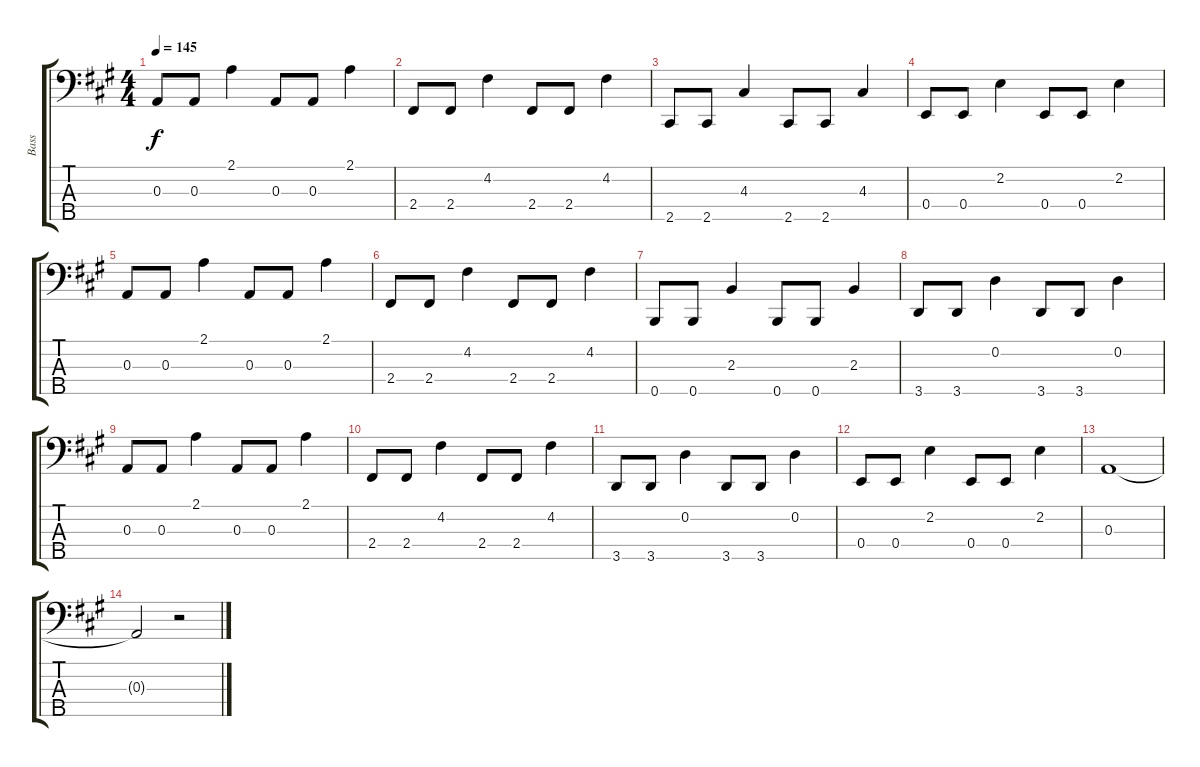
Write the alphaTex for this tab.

\track ("Bass" "Bass") {instrument electricbassfinger}
\staff {score tabs}
\tuning (G2 D2 A1 E1 B0) {hide}
\ts (4 4)
\tempo 145
\clef f4
\ks a
0.3.8{dy f} 0.3.8 2.1.4 0.3.8 0.3.8 2.1.4 |
2.4.8 2.4.8 4.2.4 2.4.8 2.4.8 4.2.4 |
2.5.8 2.5.8 4.3.4 2.5.8 2.5.8 4.3.4 |
0.4.8 0.4.8 2.2.4 0.4.8 0.4.8 2.2.4 |
0.3.8 0.3.8 2.1.4 0.3.8 0.3.8 2.1.4 |
2.4.8 2.4.8 4.2.4 2.4.8 2.4.8 4.2.4 |
0.5.8 0.5.8 2.3.4 0.5.8 0.5.8 2.3.4 |
3.5.8 3.5.8 0.2.4 3.5.8 3.5.8 0.2.4 |
0.3.8 0.3.8 2.1.4 0.3.8 0.3.8 2.1.4 |
2.4.8 2.4.8 4.2.4 2.4.8 2.4.8 4.2.4 |
3.5.8 3.5.8 0.2.4 3.5.8 3.5.8 0.2.4 |
0.4.8 0.4.8 2.2.4 0.4.8 0.4.8 2.2.4 |
0.3.1 |
0.3{t}.2 r.2
